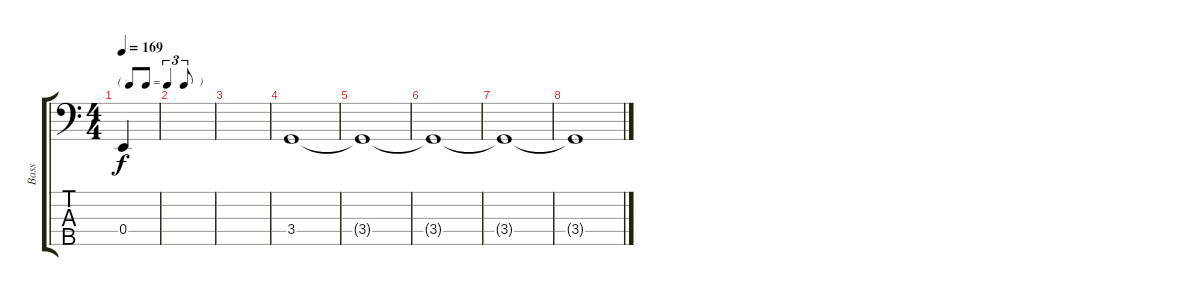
\track ("Bass" "Bass") {instrument electricbassfinger}
\staff {score tabs}
\tuning (G2 D2 A1 E1 B0) {hide}
\ts (4 4)
\tf triplet8th
\tempo 169
\clef f4
\ks c
0.4.4{dy f} |
|
|
3.4.1 |
3.4{t}.1 |
3.4{t}.1 |
3.4{t}.1 |
3.4{t}.1
